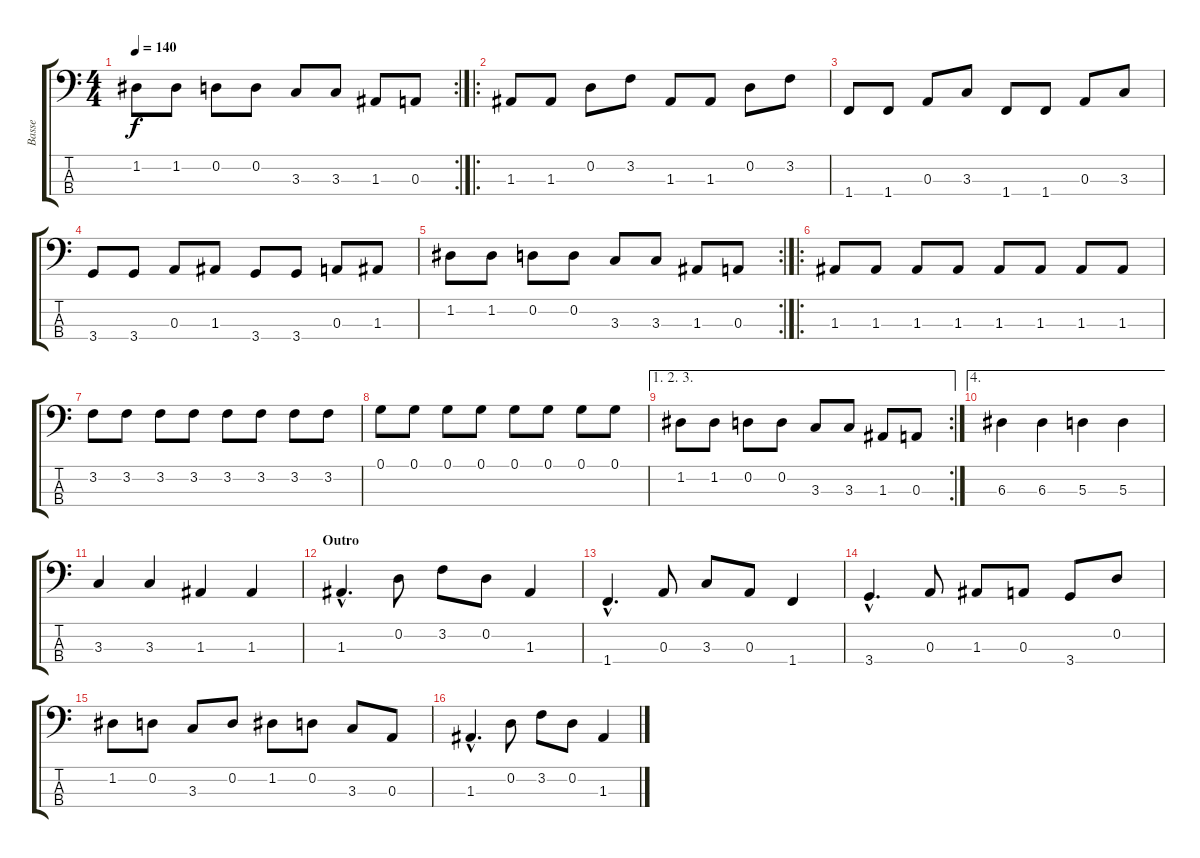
\track ("Basse" "Basse") {instrument electricbasspick}
\staff {score tabs}
\tuning (G2 D2 A1 E1) {hide}
\rc 2
\ts (4 4)
\tempo 140
\clef f4
\ks c
1.2.8{dy f} 1.2.8 0.2.8 0.2.8 3.3.8 3.3.8 1.3.8 0.3.8 |
\ro
1.3.8 1.3.8 0.2.8 3.2.8 1.3.8 1.3.8 0.2.8 3.2.8 |
1.4.8 1.4.8 0.3.8 3.3.8 1.4.8 1.4.8 0.3.8 3.3.8 |
3.4.8 3.4.8 0.3.8 1.3.8 3.4.8 3.4.8 0.3.8 1.3.8 |
\rc 2
1.2.8 1.2.8 0.2.8 0.2.8 3.3.8 3.3.8 1.3.8 0.3.8 |
\ro
1.3.8 1.3.8 1.3.8 1.3.8 1.3.8 1.3.8 1.3.8 1.3.8 |
3.2.8 3.2.8 3.2.8 3.2.8 3.2.8 3.2.8 3.2.8 3.2.8 |
0.1.8 0.1.8 0.1.8 0.1.8 0.1.8 0.1.8 0.1.8 0.1.8 |
\ae (1 2 3)
\rc 2
1.2.8 1.2.8 0.2.8 0.2.8 3.3.8 3.3.8 1.3.8 0.3.8 |
\ae 4
6.3.4 6.3.4 5.3.4 5.3.4 |
3.3.4 3.3.4 1.3.4 1.3.4 |
\section ("" "Outro")
1.3{hac}.4{d} 0.2.8 3.2.8 0.2.8 1.3.4 |
1.4{hac}.4{d} 0.3.8 3.3.8 0.3.8 1.4.4 |
3.4{hac}.4{d} 0.3.8 1.3.8 0.3.8 3.4.8 0.2.8 |
1.2.8 0.2.8 3.3.8 0.2.8 1.2.8 0.2.8 3.3.8 0.3.8 |
1.3{hac}.4{d} 0.2.8 3.2.8 0.2.8 1.3.4
